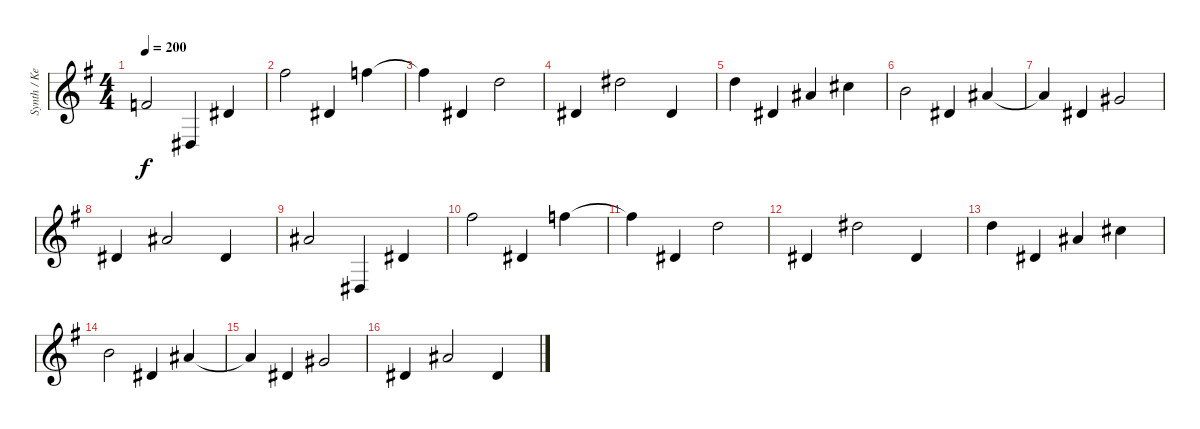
\track ("Synth / Keyboard II" "Synth / Ke") {instrument pad1newage}
\staff {score}
\tuning (Eb4 Bb3 Gb3 Db3 Ab2 Eb2) {hide}
\ts (4 4)
\tempo 200
\clef g2
\ks g
16.4.2{dy f} 12.6.4 14.4.4 |
15.1.2 14.4.4 14.1.4 |
14.1{t}.4 14.4.4 16.2.2 |
14.4.4 17.2.2 14.4.4 |
16.2.4 14.4.4 16.3.4 15.2.4 |
17.3.2 14.4.4 16.3.4 |
16.3{t}.4 14.4.4 14.3.2 |
14.4.4 16.3.2 14.4.4 |
16.3.2 12.6.4 14.4.4 |
15.1.2 14.4.4 14.1.4 |
14.1{t}.4 14.4.4 16.2.2 |
14.4.4 17.2.2 14.4.4 |
16.2.4 14.4.4 16.3.4 15.2.4 |
17.3.2 14.4.4 16.3.4 |
16.3{t}.4 14.4.4 14.3.2 |
14.4.4 16.3.2 14.4.4
